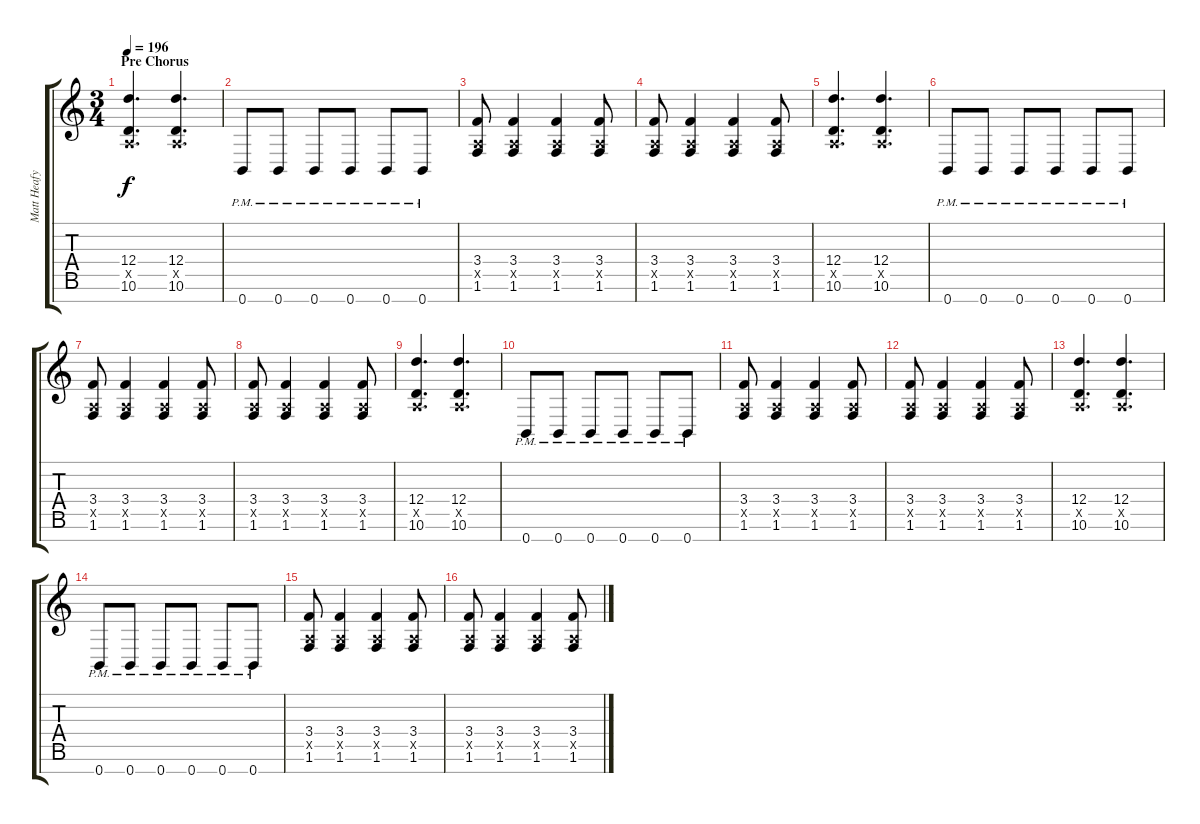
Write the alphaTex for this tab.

\track ("Matt Heafy" "Matt Heafy") {instrument distortionguitar}
\staff {score tabs}
\tuning (E4 B3 G3 D3 A2 E2 B1) {hide}
\ts (3 4)
\section ("" "Pre Chorus")
\tempo 196
\clef g2
\ks c
(12.4 0.5{x} 10.6).4{d dy f} (12.4 0.5{x} 10.6).4{d} |
0.7{pm}.8 0.7{pm}.8 0.7{pm}.8 0.7{pm}.8 0.7{pm}.8 0.7{pm}.8 |
(3.4 0.5{x} 1.6).8 (3.4 0.5{x} 1.6).4 (3.4 0.5{x} 1.6).4 (3.4 0.5{x} 1.6).8 |
(3.4 0.5{x} 1.6).8 (3.4 0.5{x} 1.6).4 (3.4 0.5{x} 1.6).4 (3.4 0.5{x} 1.6).8 |
(12.4 0.5{x} 10.6).4{d} (12.4 0.5{x} 10.6).4{d} |
0.7{pm}.8 0.7{pm}.8 0.7{pm}.8 0.7{pm}.8 0.7{pm}.8 0.7{pm}.8 |
(3.4 0.5{x} 1.6).8 (3.4 0.5{x} 1.6).4 (3.4 0.5{x} 1.6).4 (3.4 0.5{x} 1.6).8 |
(3.4 0.5{x} 1.6).8 (3.4 0.5{x} 1.6).4 (3.4 0.5{x} 1.6).4 (3.4 0.5{x} 1.6).8 |
(12.4 0.5{x} 10.6).4{d} (12.4 0.5{x} 10.6).4{d} |
0.7{pm}.8 0.7{pm}.8 0.7{pm}.8 0.7{pm}.8 0.7{pm}.8 0.7{pm}.8 |
(3.4 0.5{x} 1.6).8 (3.4 0.5{x} 1.6).4 (3.4 0.5{x} 1.6).4 (3.4 0.5{x} 1.6).8 |
(3.4 0.5{x} 1.6).8 (3.4 0.5{x} 1.6).4 (3.4 0.5{x} 1.6).4 (3.4 0.5{x} 1.6).8 |
(12.4 0.5{x} 10.6).4{d} (12.4 0.5{x} 10.6).4{d} |
0.7{pm}.8 0.7{pm}.8 0.7{pm}.8 0.7{pm}.8 0.7{pm}.8 0.7{pm}.8 |
(3.4 0.5{x} 1.6).8 (3.4 0.5{x} 1.6).4 (3.4 0.5{x} 1.6).4 (3.4 0.5{x} 1.6).8 |
(3.4 0.5{x} 1.6).8 (3.4 0.5{x} 1.6).4 (3.4 0.5{x} 1.6).4 (3.4 0.5{x} 1.6).8
